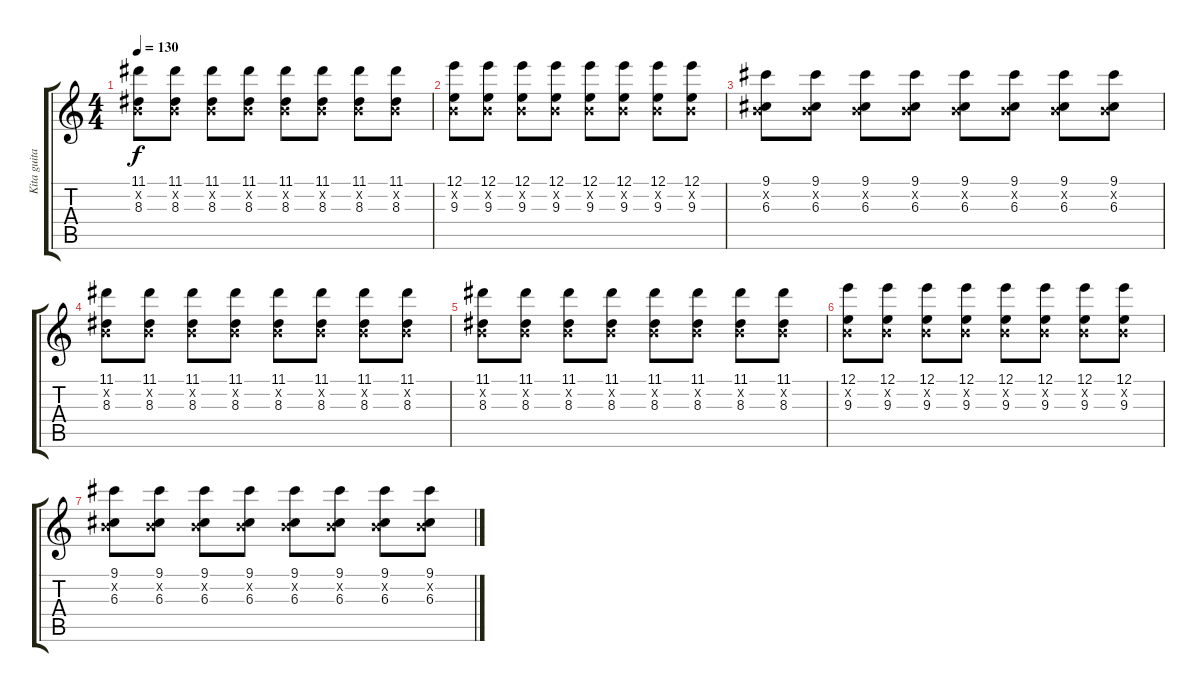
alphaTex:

\track ("Kita guitar" "Kita guita") {instrument distortionguitar}
\staff {score tabs}
\tuning (E4 B3 G3 D3 A2 E2) {hide}
\ts (4 4)
\tempo 130
\clef g2
\ks c
(11.1 0.2{x} 8.3).8{dy f} (11.1 0.2{x} 8.3).8 (11.1 0.2{x} 8.3).8 (11.1 0.2{x} 8.3).8 (11.1 0.2{x} 8.3).8 (11.1 0.2{x} 8.3).8 (11.1 0.2{x} 8.3).8 (11.1 0.2{x} 8.3).8 |
(12.1 0.2{x} 9.3).8 (12.1 0.2{x} 9.3).8 (12.1 0.2{x} 9.3).8 (12.1 0.2{x} 9.3).8 (12.1 0.2{x} 9.3).8 (12.1 0.2{x} 9.3).8 (12.1 0.2{x} 9.3).8 (12.1 0.2{x} 9.3).8 |
(9.1 0.2{x} 6.3).8 (9.1 0.2{x} 6.3).8 (9.1 0.2{x} 6.3).8 (9.1 0.2{x} 6.3).8 (9.1 0.2{x} 6.3).8 (9.1 0.2{x} 6.3).8 (9.1 0.2{x} 6.3).8 (9.1 0.2{x} 6.3).8 |
(11.1 0.2{x} 8.3).8 (11.1 0.2{x} 8.3).8 (11.1 0.2{x} 8.3).8 (11.1 0.2{x} 8.3).8 (11.1 0.2{x} 8.3).8 (11.1 0.2{x} 8.3).8 (11.1 0.2{x} 8.3).8 (11.1 0.2{x} 8.3).8 |
(11.1 0.2{x} 8.3).8 (11.1 0.2{x} 8.3).8 (11.1 0.2{x} 8.3).8 (11.1 0.2{x} 8.3).8 (11.1 0.2{x} 8.3).8 (11.1 0.2{x} 8.3).8 (11.1 0.2{x} 8.3).8 (11.1 0.2{x} 8.3).8 |
(12.1 0.2{x} 9.3).8 (12.1 0.2{x} 9.3).8 (12.1 0.2{x} 9.3).8 (12.1 0.2{x} 9.3).8 (12.1 0.2{x} 9.3).8 (12.1 0.2{x} 9.3).8 (12.1 0.2{x} 9.3).8 (12.1 0.2{x} 9.3).8 |
(9.1 0.2{x} 6.3).8 (9.1 0.2{x} 6.3).8 (9.1 0.2{x} 6.3).8 (9.1 0.2{x} 6.3).8 (9.1 0.2{x} 6.3).8 (9.1 0.2{x} 6.3).8 (9.1 0.2{x} 6.3).8 (9.1 0.2{x} 6.3).8
